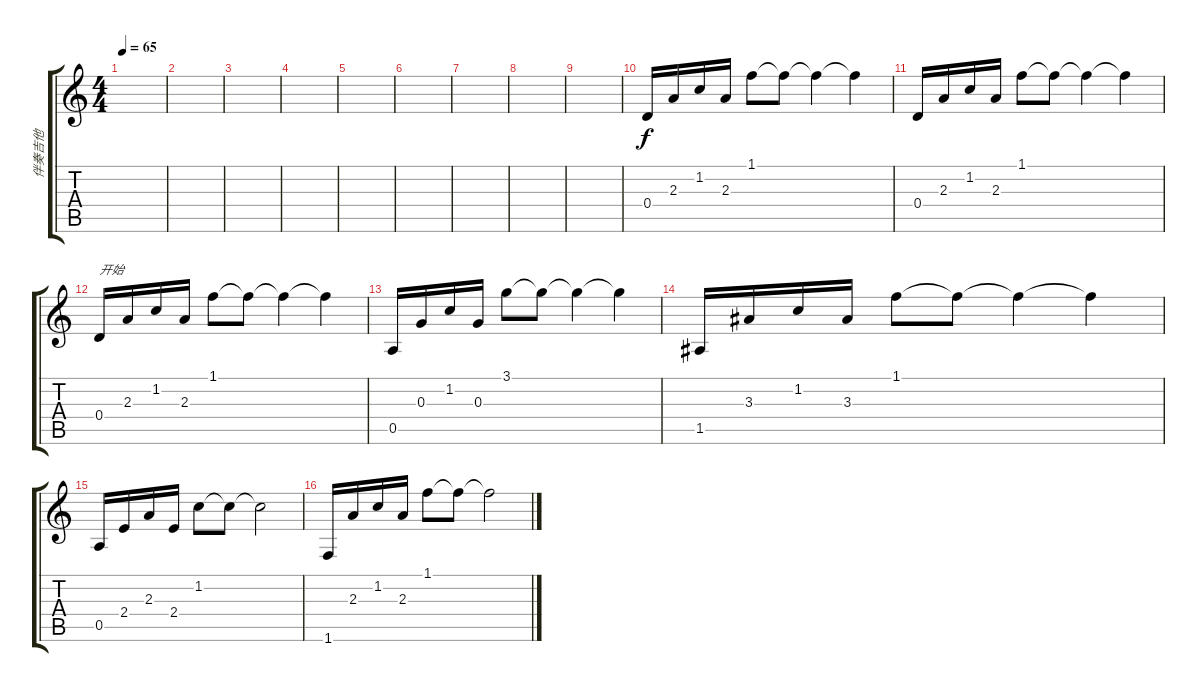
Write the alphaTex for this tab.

\track ("伴奏吉他" "伴奏吉他") {instrument electricguitarclean}
\staff {score tabs}
\tuning (E4 B3 G3 D3 A2 E2) {hide}
\ts (4 4)
\tempo 65
\clef g2
\ks c
|
|
|
|
|
|
|
|
|
0.4.16 2.3.16 1.2.16 2.3.16 1.1.8 1.1{t}.8 1.1{t}.4 1.1{t}.4 |
0.4.16 2.3.16 1.2.16 2.3.16 1.1.8 1.1{t}.8 1.1{t}.4 1.1{t}.4 |
0.4.16{txt "开始"} 2.3.16 1.2.16 2.3.16 1.1.8 1.1{t}.8 1.1{t}.4 1.1{t}.4 |
0.5.16 0.3.16 1.2.16 0.3.16 3.1.8 3.1{t}.8 3.1{t}.4 3.1{t}.4 |
1.5.16 3.3.16 1.2.16 3.3.16 1.1.8 1.1{t}.8 1.1{t}.4 1.1{t}.4 |
0.5.16 2.4.16 2.3.16 2.4.16 1.2.8 1.2{t}.8 1.2{t}.2 |
1.6.16 2.3.16 1.2.16 2.3.16 1.1.8 1.1{t}.8 1.1{t}.2
